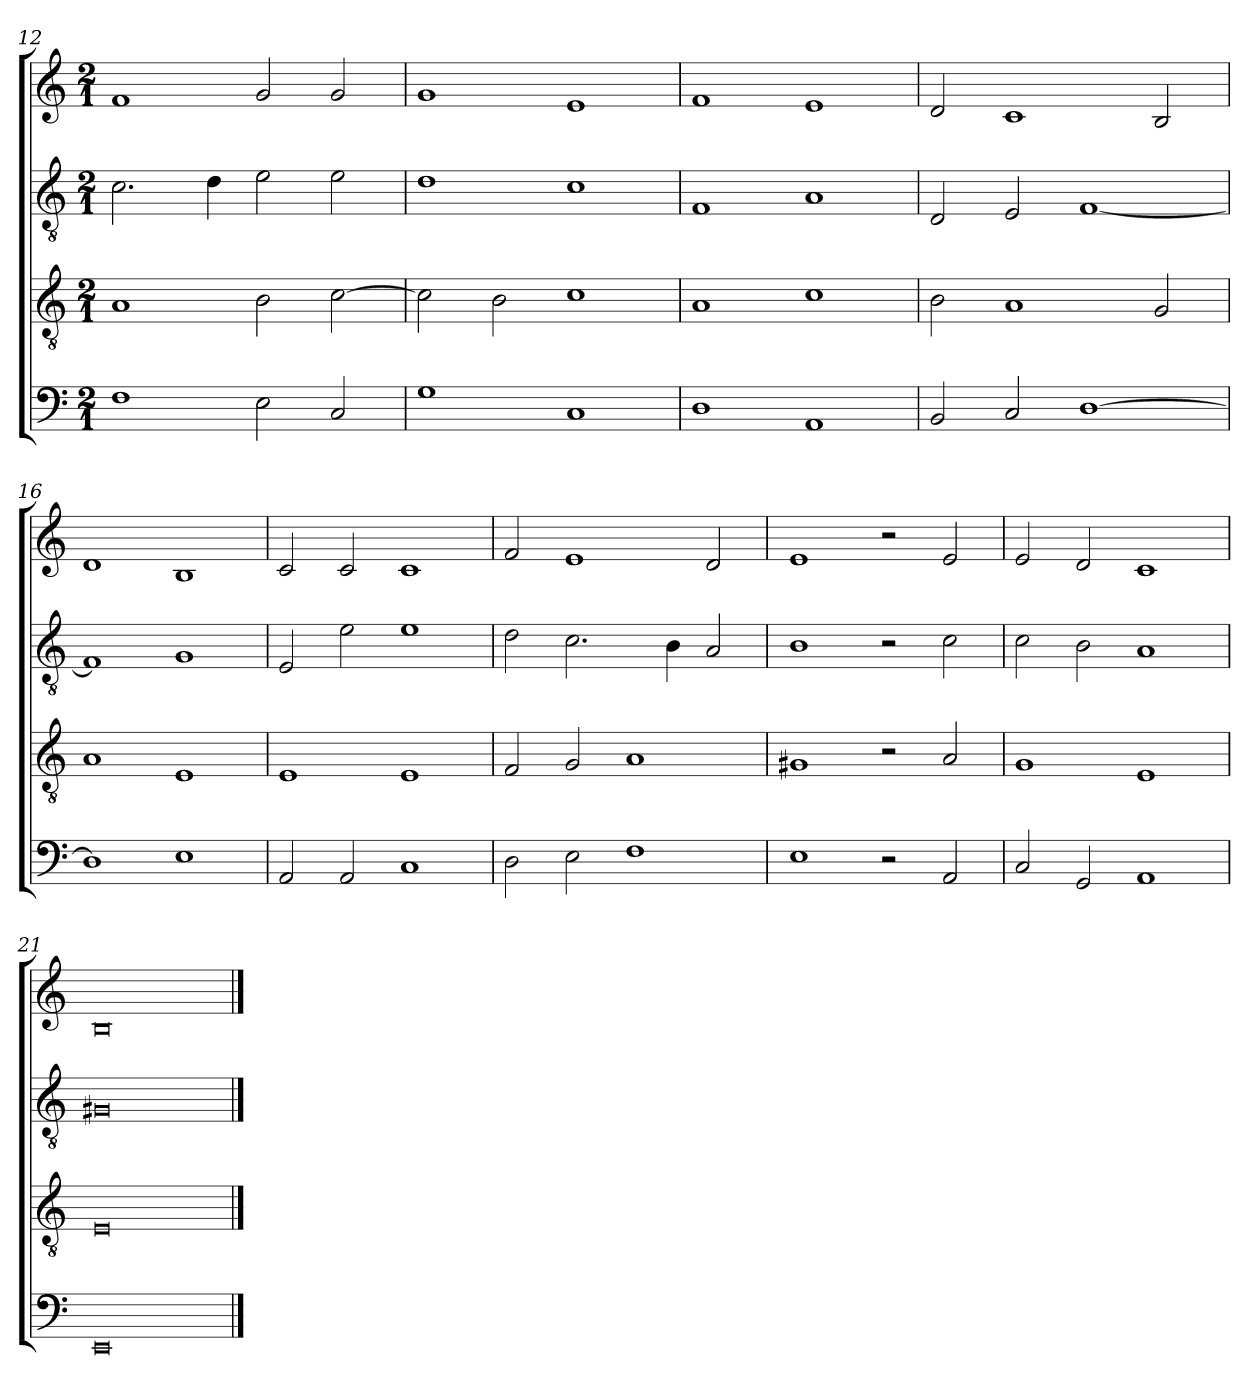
**kern	**kern	**kern	**kern
*part4	*part3	*part2	*part1
*staff4	*staff3	*staff2	*staff1
*clefF4	*clefGv2	*clefGv2	*clefG2
*k[]	*k[]	*k[]	*k[]
*M2/1	*M2/1	*M2/1	*M2/1
=12	=12	=12	=12
1F	1A	2.c	1f
.	.	4d	.
2E	2B	2e	2g
2C	[2c	2e	2g
=13	=13	=13	=13
1G	2c]	1d	1g
.	2B	.	.
1C	1c	1c	1e
=14	=14	=14	=14
1D	1A	1F	1f
1AA	1c	1A	1e
=15	=15	=15	=15
2BB	2B	2D	2d
2C	1A	2E	1c
[1D	.	[1F	.
.	2G	.	2B
=16	=16	=16	=16
1D]	1A	1F]	1d
1E	1E	1G	1B
=17	=17	=17	=17
2AA	1E	2E	2c
2AA	.	2e	2c
1C	1E	1e	1c
=18	=18	=18	=18
2D	2F	2d	2f
2E	2G	2.c	1e
1F	1A	.	.
.	.	4B	.
.	.	2A	2d
=19	=19	=19	=19
1E	1G#X	1B	1e
2r	2r	2r	2r
2AA	2A	2c	2e
=20	=20	=20	=20
2C	1G	2c	2e
2GG	.	2B	2d
1AA	1E	1A	1c
=21	=21	=21	=21
0EE	0E	0G#X	0B
==	==	==	==
*-	*-	*-	*-
